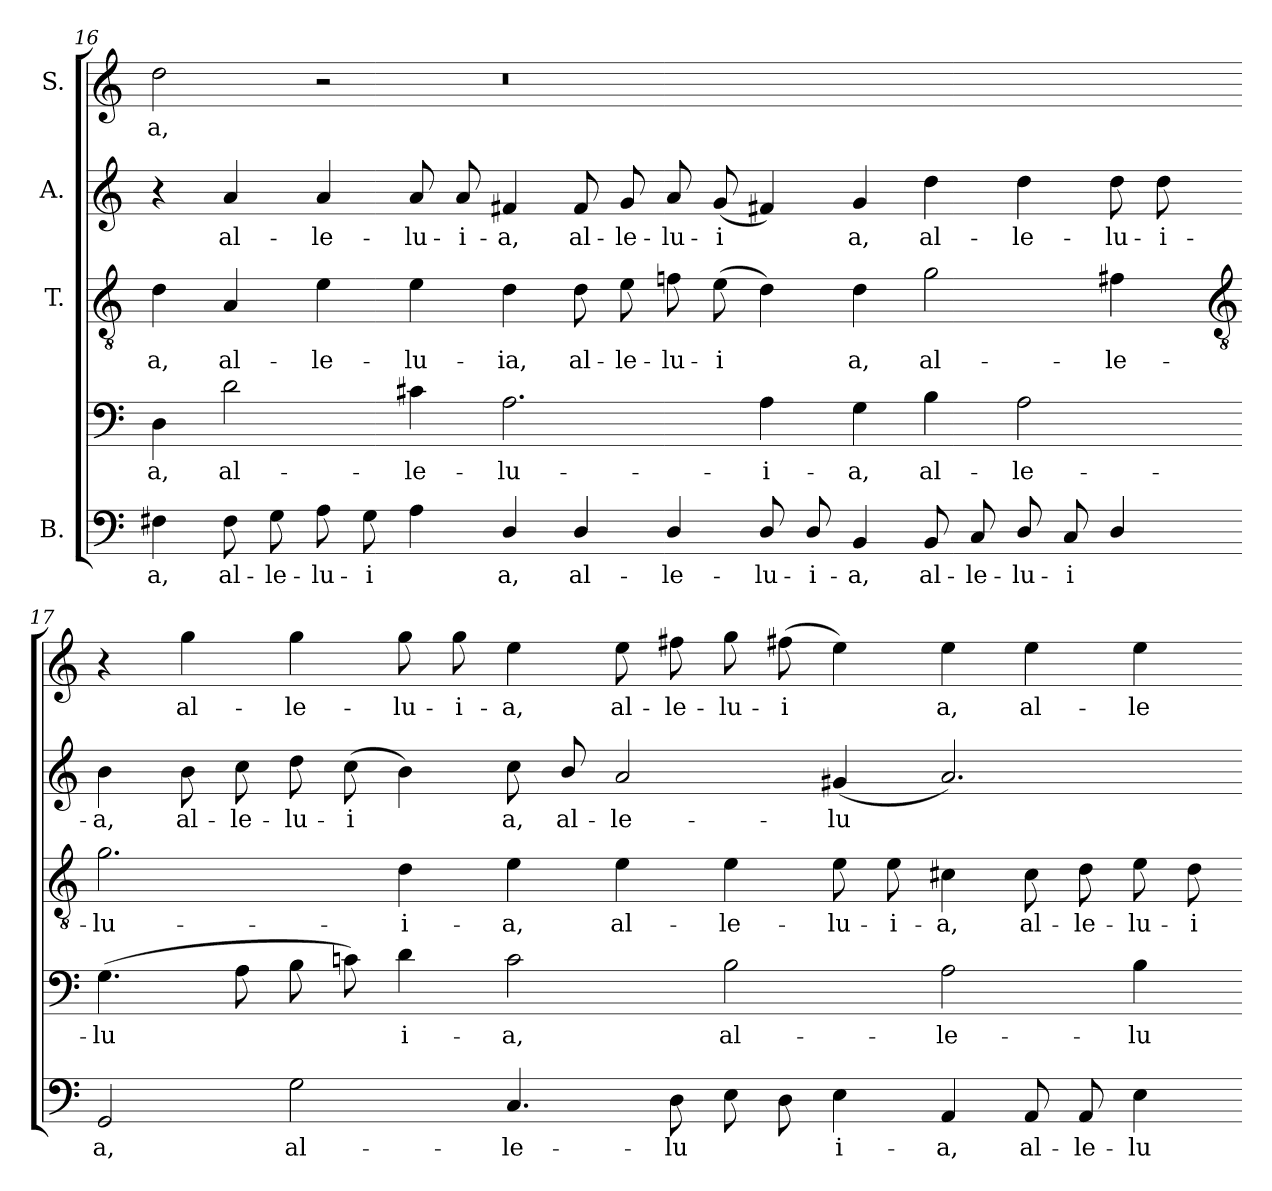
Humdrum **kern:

**kern	**text	**kern	**text	**kern	**text	**kern	**text	**kern	**text
*part4	*part4	*part4	*part4	*part3	*part3	*part2	*part2	*part1	*part1
*staff5	*staff5	*staff4	*staff4	*staff3	*staff3	*staff2	*staff2	*staff1	*staff1
*I"B.	*	*	*	*I"T.	*	*I"A.	*	*I"S.	*
!!LO:LB:g=z
*clefF4	*	*clefF4	*	*clefGv2	*	*clefG2	*	*clefG2	*
*k[]	*	*k[]	*	*k[]	*	*k[]	*	*k[]	*
*C:	*	*C:	*	*C:	*	*C:	*	*C:	*
=16	=16	=16	=16	=16	=16	=16	=16	=16	=16
!	!LO:LY:b	!	!LO:LY:b	!	!LO:LY:b	!	!	!	!LO:LY:b
4F#X	-a,	4D	-a,	4d	-a,	4r	.	2dd	a,
!	!LO:LY:b	!	!LO:LY:b	!	!LO:LY:b	!	!LO:LY:b	!	!
8F#	al-	2d	al-	4A	al-	4a	al-	.	.
!	!LO:LY:b	!	!	!	!	!	!	!	!
8G	-le-	.	.	.	.	.	.	.	.
!	!LO:LY:b	!	!	!	!LO:LY:b	!	!LO:LY:b	!	!
8A	-lu-	.	.	4e	-le-	4a	-le-	2r	.
!	!LO:LY:b	!	!	!	!	!	!	!	!
8G	-i	.	.	.	.	.	.	.	.
!	!	!	!LO:LY:b	!	!LO:LY:b	!	!LO:LY:b	!	!
4A	.	4c#X	-le-	4e	-lu-	8a	-lu-	.	.
!	!	!	!	!	!	!	!LO:LY:b	!	!
.	.	.	.	.	.	8a	-i-	.	.
!	!LO:LY:b	!	!LO:LY:b	!	!LO:LY:b	!	!LO:LY:b	!	!
4D/	a,	2.A	-lu-	4d	-ia,	4f#X	-a,	0r	.
!	!LO:LY:b	!	!	!	!LO:LY:b	!	!LO:LY:b	!	!
4D/	al-	.	.	8d	al-	8f#	al-	.	.
!	!	!	!	!	!LO:LY:b	!	!LO:LY:b	!	!
.	.	.	.	8e	-le-	8g	-le-	.	.
!	!LO:LY:b	!	!	!	!LO:LY:b	!	!LO:LY:b	!	!
4D/	-le-	.	.	8fn	-lu-	8a	-lu-	.	.
!	!	!	!	!	!LO:LY:b	!	!LO:LY:b	!	!
.	.	.	.	(>8e	-i	(<8g	-i	.	.
!	!LO:LY:b	!	!LO:LY:b	!	!	!	!	!	!
8D/	-lu-	4A	-i-	4d)	.	4f#X)	.	.	.
!	!LO:LY:b	!	!	!	!	!	!	!	!
8D/	-i-	.	.	.	.	.	.	.	.
!	!LO:LY:b	!	!LO:LY:b	!	!LO:LY:b	!	!LO:LY:b	!	!
4BB/	-a,	4G	-a,	4d	a,	4g	a,	.	.
!	!LO:LY:b	!	!LO:LY:b	!	!LO:LY:b	!	!LO:LY:b	!	!
8BB/	al-	4B	al-	2g	al-	4dd	al-	.	.
!	!LO:LY:b	!	!	!	!	!	!	!	!
8C/	-le-	.	.	.	.	.	.	.	.
!	!LO:LY:b	!	!LO:LY:b	!	!	!	!LO:LY:b	!	!
8D/	-lu-	2A	-le-	.	.	4dd	-le-	.	.
!	!LO:LY:b	!	!	!	!	!	!	!	!
8C/	-i	.	.	.	.	.	.	.	.
!	!	!	!	!	!LO:LY:b	!	!LO:LY:b	!	!
4D/	.	.	.	4f#X	-le-	8dd	-lu-	.	.
!	!	!	!	!	!	!	!LO:LY:b	!	!
.	.	.	.	.	.	8dd	-i-	.	.
!!LO:LB:g=z
=17-	=17-	=17-	=17-	=17-	=17-	=17-	=17-	=17-	=17-
*	*	*	*	*clefGv2	*	*	*	*	*
!	!LO:LY:b	!	!LO:LY:b	!	!LO:LY:b	!	!LO:LY:b	!	!
2GG	-a,	(>4.G	lu	2.g	-lu-	4b	-a,	4r	.
!	!	!	!	!	!	!	!LO:LY:b	!	!LO:LY:b
.	.	.	.	.	.	8b	al-	4gg	al-
!	!	!	!	!	!	!	!LO:LY:b	!	!
.	.	8A	.	.	.	8cc	-le-	.	.
!	!LO:LY:b	!	!	!	!	!	!LO:LY:b	!	!LO:LY:b
2G	al-	8B	.	.	.	8dd	-lu-	4gg	-le-
!	!	!	!	!	!	!	!LO:LY:b	!	!
.	.	8c)	.	.	.	(>8cc	-i	.	.
!	!	!	!LO:LY:b	!	!LO:LY:b	!	!	!	!LO:LY:b
.	.	4d	i-	4d	-i-	4b)	.	8gg	-lu-
!	!	!	!	!	!	!	!	!	!LO:LY:b
.	.	.	.	.	.	.	.	8gg	-i-
!	!LO:LY:b	!	!LO:LY:b	!	!LO:LY:b	!	!LO:LY:b	!	!LO:LY:b
4.C	-le-	2c	-a,	4e	-a,	8cc	a,	4ee	-a,
!	!	!	!	!	!	!	!LO:LY:b	!	!
.	.	.	.	.	.	8b/	al-	.	.
!	!	!	!	!	!LO:LY:b	!	!LO:LY:b	!	!LO:LY:b
.	.	.	.	4e	al-	2a	-le-	8ee	al-
!	!LO:LY:b	!	!	!	!	!	!	!	!LO:LY:b
8D	-lu	.	.	.	.	.	.	8ff#X	-le-
!	!	!	!LO:LY:b	!	!LO:LY:b	!	!	!	!LO:LY:b
8E	.	2B	al-	4e	-le-	.	.	8gg	-lu-
!	!	!	!	!	!	!	!	!	!LO:LY:b
8D	.	.	.	.	.	.	.	(>8ff#X	-i
!	!LO:LY:b	!	!	!	!LO:LY:b	!	!LO:LY:b	!	!
4E	i-	.	.	8e	-lu-	(<4g#X	-lu	4ee)	.
!	!	!	!	!	!LO:LY:b	!	!	!	!
.	.	.	.	8e	-i-	.	.	.	.
!	!LO:LY:b	!	!LO:LY:b	!	!LO:LY:b	!	!	!	!LO:LY:b
4AA	-a,	2A	-le-	4c#X	-a,	2.a)	.	4ee	a,
!	!LO:LY:b	!	!	!	!LO:LY:b	!	!	!	!LO:LY:b
8AA	al-	.	.	8c#	al-	.	.	4ee	al-
!	!LO:LY:b	!	!	!	!LO:LY:b	!	!	!	!
8AA	-le-	.	.	8d	-le-	.	.	.	.
!	!LO:LY:b	!	!LO:LY:b	!	!LO:LY:b	!	!	!	!LO:LY:b
4E	-lu-	4B	-lu-	8e	-lu-	.	.	4ee	-le-
!	!	!	!	!	!LO:LY:b	!	!	!	!
.	.	.	.	8d	-i	.	.	.	.
=-	=-	=-	=-	=-	=-	=-	=-	=-	=-
*-	*-	*-	*-	*-	*-	*-	*-	*-	*-
